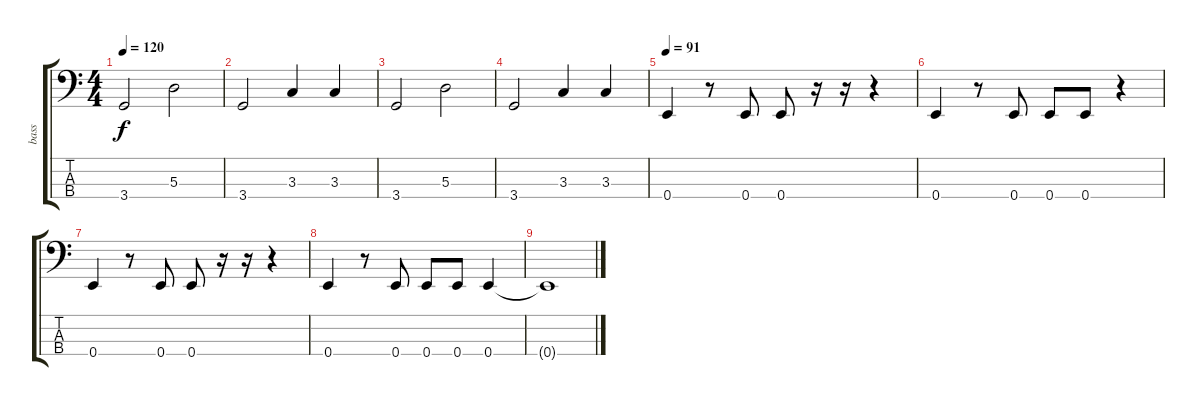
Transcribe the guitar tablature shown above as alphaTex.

\track ("bass" "bass") {instrument slapbass1}
\staff {score tabs}
\tuning (G2 D2 A1 E1) {hide}
\ts (4 4)
\tempo 120
\clef f4
\ks c
3.4.2{dy f} 5.3.2 |
3.4.2 3.3.4 3.3.4 |
3.4.2 5.3.2 |
3.4.2 3.3.4 3.3.4 |
\tempo 91
0.4.4 r.8 0.4.8 0.4.8 r.16 r.16 r.4 |
0.4.4 r.8 0.4.8 0.4.8 0.4.8 r.4 |
0.4.4 r.8 0.4.8 0.4.8 r.16 r.16 r.4 |
0.4.4 r.8 0.4.8 0.4.8 0.4.8 0.4.4 |
0.4{t}.1
